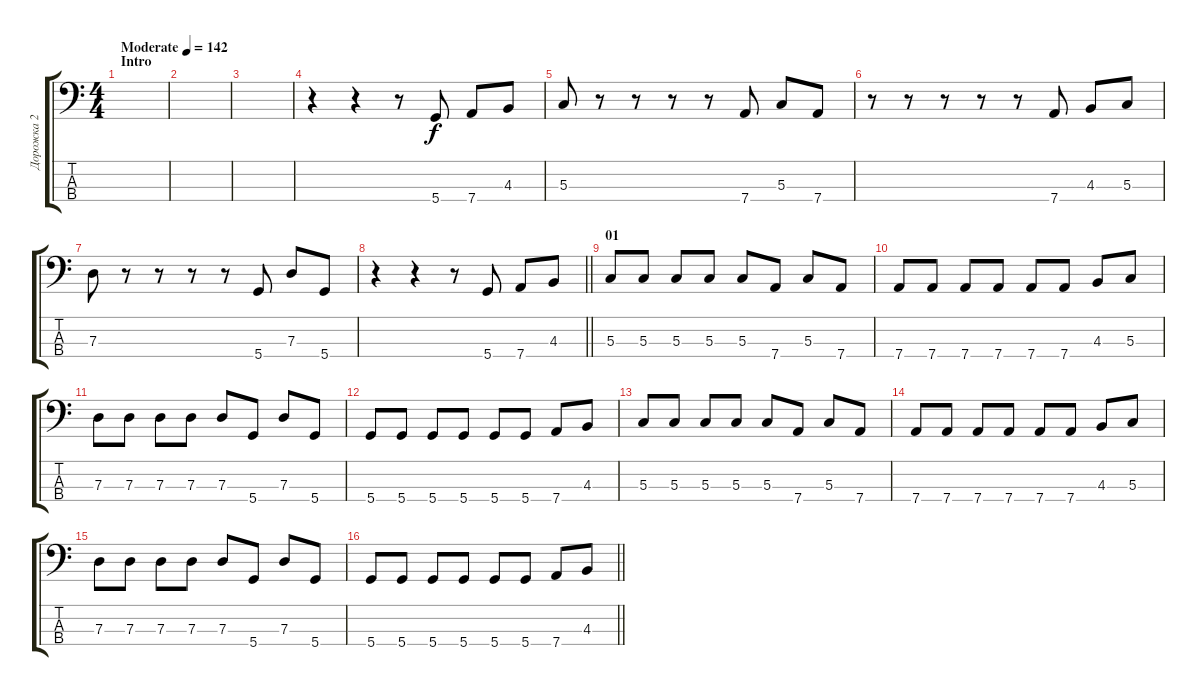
\track ("Дорожка 2" "Дорожка 2") {instrument synthbass1}
\staff {score tabs}
\tuning (F2 C2 G1 D1) {hide}
\ts (4 4)
\section ("" "Intro")
\tempo (142 "Moderate")
\clef f4
\ks c
|
|
|
r.4 r.4 r.8 5.4.8 7.4.8 4.3.8 |
5.3.8 r.8 r.8 r.8 r.8 7.4.8 5.3.8 7.4.8 |
r.8 r.8 r.8 r.8 r.8 7.4.8 4.3.8 5.3.8 |
7.3.8 r.8 r.8 r.8 r.8 5.4.8 7.3.8 5.4.8 |
\barLineRight lightlight
r.4 r.4 r.8 5.4.8 7.4.8 4.3.8 |
\section ("" "01")
5.3.8 5.3.8 5.3.8 5.3.8 5.3.8 7.4.8 5.3.8 7.4.8 |
7.4.8 7.4.8 7.4.8 7.4.8 7.4.8 7.4.8 4.3.8 5.3.8 |
7.3.8 7.3.8 7.3.8 7.3.8 7.3.8 5.4.8 7.3.8 5.4.8 |
5.4.8 5.4.8 5.4.8 5.4.8 5.4.8 5.4.8 7.4.8 4.3.8 |
5.3.8 5.3.8 5.3.8 5.3.8 5.3.8 7.4.8 5.3.8 7.4.8 |
7.4.8 7.4.8 7.4.8 7.4.8 7.4.8 7.4.8 4.3.8 5.3.8 |
7.3.8 7.3.8 7.3.8 7.3.8 7.3.8 5.4.8 7.3.8 5.4.8 |
\barLineRight lightlight
5.4.8 5.4.8 5.4.8 5.4.8 5.4.8 5.4.8 7.4.8 4.3.8
